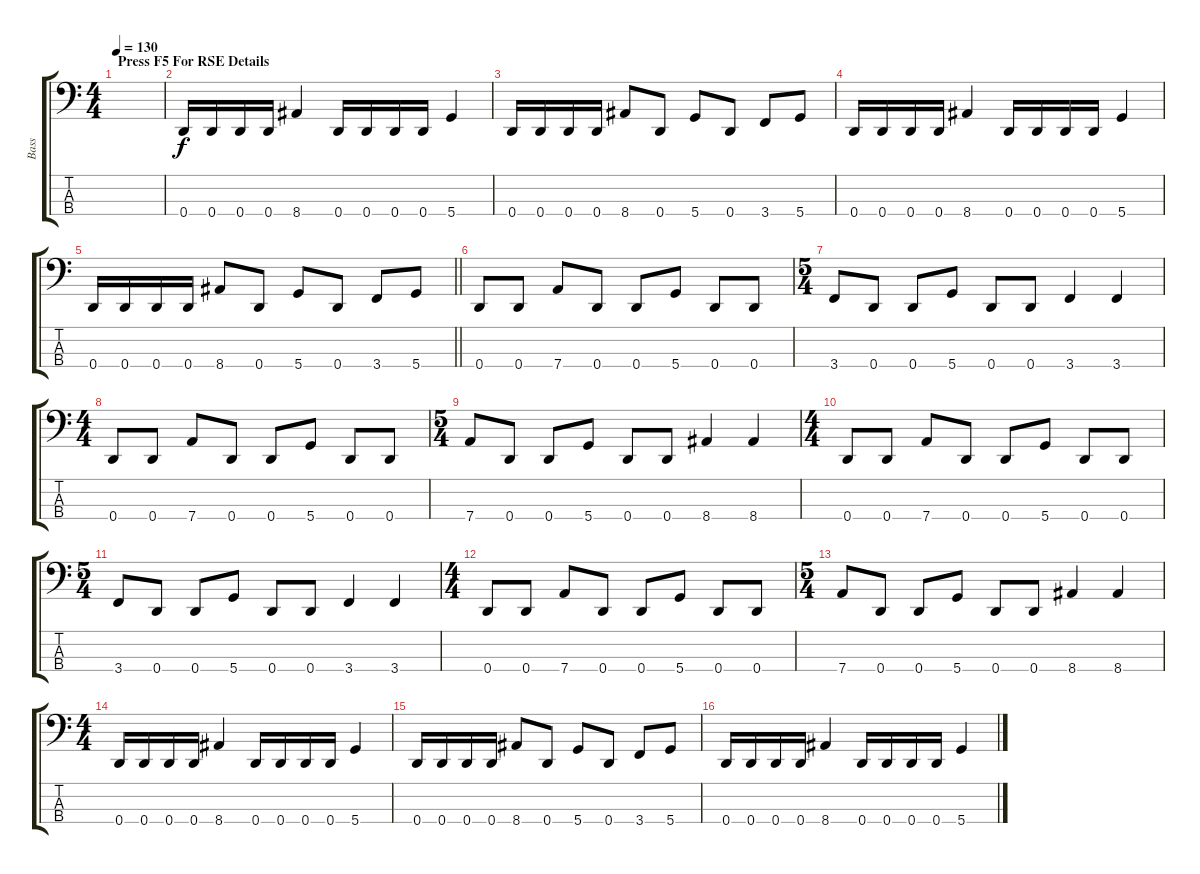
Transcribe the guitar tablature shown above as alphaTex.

\track ("Bass" "Bass") {instrument electricbassfinger}
\staff {score tabs}
\tuning (G2 D2 A1 D1) {hide}
\ts (4 4)
\section ("" "Press F5 For RSE Details")
\tempo 130
\clef f4
\ks c
|
0.4.16 0.4.16 0.4.16 0.4.16 8.4.4 0.4.16 0.4.16 0.4.16 0.4.16 5.4.4 |
0.4.16 0.4.16 0.4.16 0.4.16 8.4.8 0.4.8 5.4.8 0.4.8 3.4.8 5.4.8 |
0.4.16 0.4.16 0.4.16 0.4.16 8.4.4 0.4.16 0.4.16 0.4.16 0.4.16 5.4.4 |
\barLineRight lightlight
0.4.16 0.4.16 0.4.16 0.4.16 8.4.8 0.4.8 5.4.8 0.4.8 3.4.8 5.4.8 |
0.4.8 0.4.8 7.4.8 0.4.8 0.4.8 5.4.8 0.4.8 0.4.8 |
\ts (5 4)
3.4.8 0.4.8 0.4.8 5.4.8 0.4.8 0.4.8 3.4.4 3.4.4 |
\ts (4 4)
0.4.8 0.4.8 7.4.8 0.4.8 0.4.8 5.4.8 0.4.8 0.4.8 |
\ts (5 4)
7.4.8 0.4.8 0.4.8 5.4.8 0.4.8 0.4.8 8.4.4 8.4.4 |
\ts (4 4)
0.4.8 0.4.8 7.4.8 0.4.8 0.4.8 5.4.8 0.4.8 0.4.8 |
\ts (5 4)
3.4.8 0.4.8 0.4.8 5.4.8 0.4.8 0.4.8 3.4.4 3.4.4 |
\ts (4 4)
0.4.8 0.4.8 7.4.8 0.4.8 0.4.8 5.4.8 0.4.8 0.4.8 |
\ts (5 4)
7.4.8 0.4.8 0.4.8 5.4.8 0.4.8 0.4.8 8.4.4 8.4.4 |
\ts (4 4)
0.4.16 0.4.16 0.4.16 0.4.16 8.4.4 0.4.16 0.4.16 0.4.16 0.4.16 5.4.4 |
0.4.16 0.4.16 0.4.16 0.4.16 8.4.8 0.4.8 5.4.8 0.4.8 3.4.8 5.4.8 |
0.4.16 0.4.16 0.4.16 0.4.16 8.4.4 0.4.16 0.4.16 0.4.16 0.4.16 5.4.4
